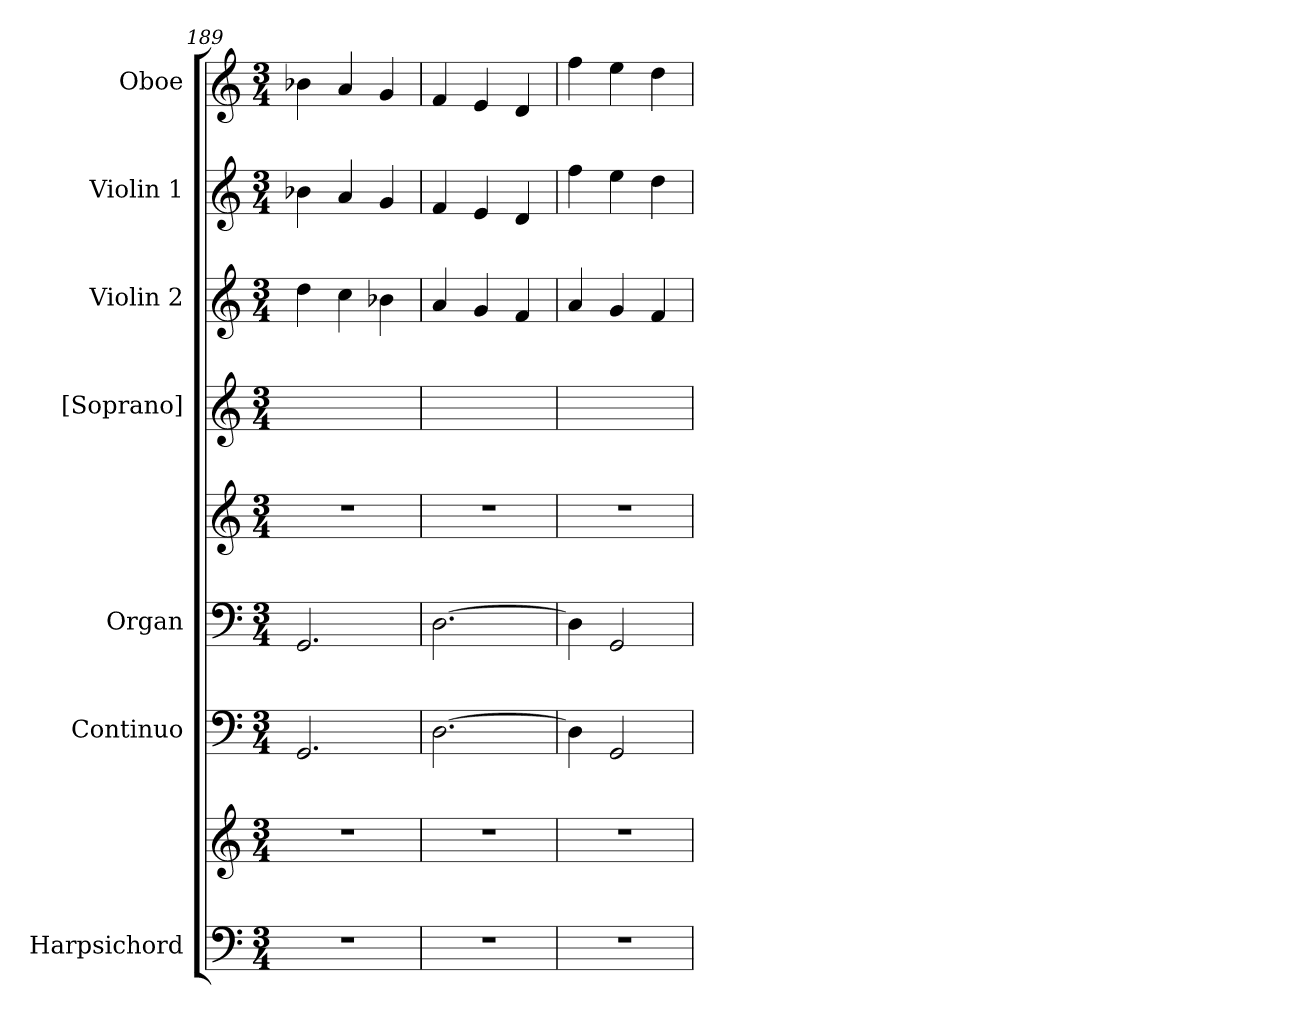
**kern	**kern	**kern	**kern	**kern	**kern	**kern	**kern	**kern
*part7	*part7	*part6	*part5	*part5	*part4	*part3	*part2	*part1
*staff9	*staff8	*staff7	*staff6	*staff5	*staff4	*staff3	*staff2	*staff1
*I"Harpsichord	*	*I"Continuo	*I"Organ	*	*I"[Soprano]	*I"Violin 2	*I"Violin 1	*I"Oboe
*	*	*I'Cont.	*I'Org.	*	*I'S.	*I'Vln. 2	*I'Vln. 1	*I'Ob.
*clefF4	*clefG2	*clefF4	*clefF4	*clefG2	*clefG2	*clefG2	*clefG2	*clefG2
*k[]	*k[]	*k[]	*k[]	*k[]	*k[]	*k[]	*k[]	*k[]
*C:	*C:	*C:	*C:	*C:	*C:	*C:	*C:	*C:
*M3/4	*M3/4	*M3/4	*M3/4	*M3/4	*M3/4	*M3/4	*M3/4	*M3/4
=189	=189	=189	=189	=189	=189	=189	=189	=189
!LO:N:vis=1	!LO:N:vis=1	!	!	!LO:N:vis=1	!LO:N:vis=1	!	!	!
2.r	2.r	2.GGi/	2.GGi/	2.r	2.ryy	4ddi\	4b-Xi\	4b-Xi\
.	.	.	.	.	.	4cci\	4ai/	4ai/
.	.	.	.	.	.	4b-Xi\	4gi/	4gi/
=190	=190	=190	=190	=190	=190	=190	=190	=190
!LO:N:vis=1	!LO:N:vis=1	!	!	!LO:N:vis=1	!LO:N:vis=1	!	!	!
2.r	2.r	[2.Di\	[2.Di\	2.r	2.ryy	4ai/	4fi/	4fi/
.	.	.	.	.	.	4gi/	4ei/	4ei/
.	.	.	.	.	.	4fi/	4di/	4di/
=191	=191	=191	=191	=191	=191	=191	=191	=191
!LO:N:vis=1	!LO:N:vis=1	!	!	!LO:N:vis=1	!LO:N:vis=1	!	!	!
2.r	2.r	4Di\]	4Di\]	2.r	2.ryy	4ai/	4ffi\	4ffi\
.	.	2GGi/	2GGi/	.	.	4gi/	4eei\	4eei\
.	.	.	.	.	.	4fi/	4ddi\	4ddi\
=	=	=	=	=	=	=	=	=
*-	*-	*-	*-	*-	*-	*-	*-	*-
